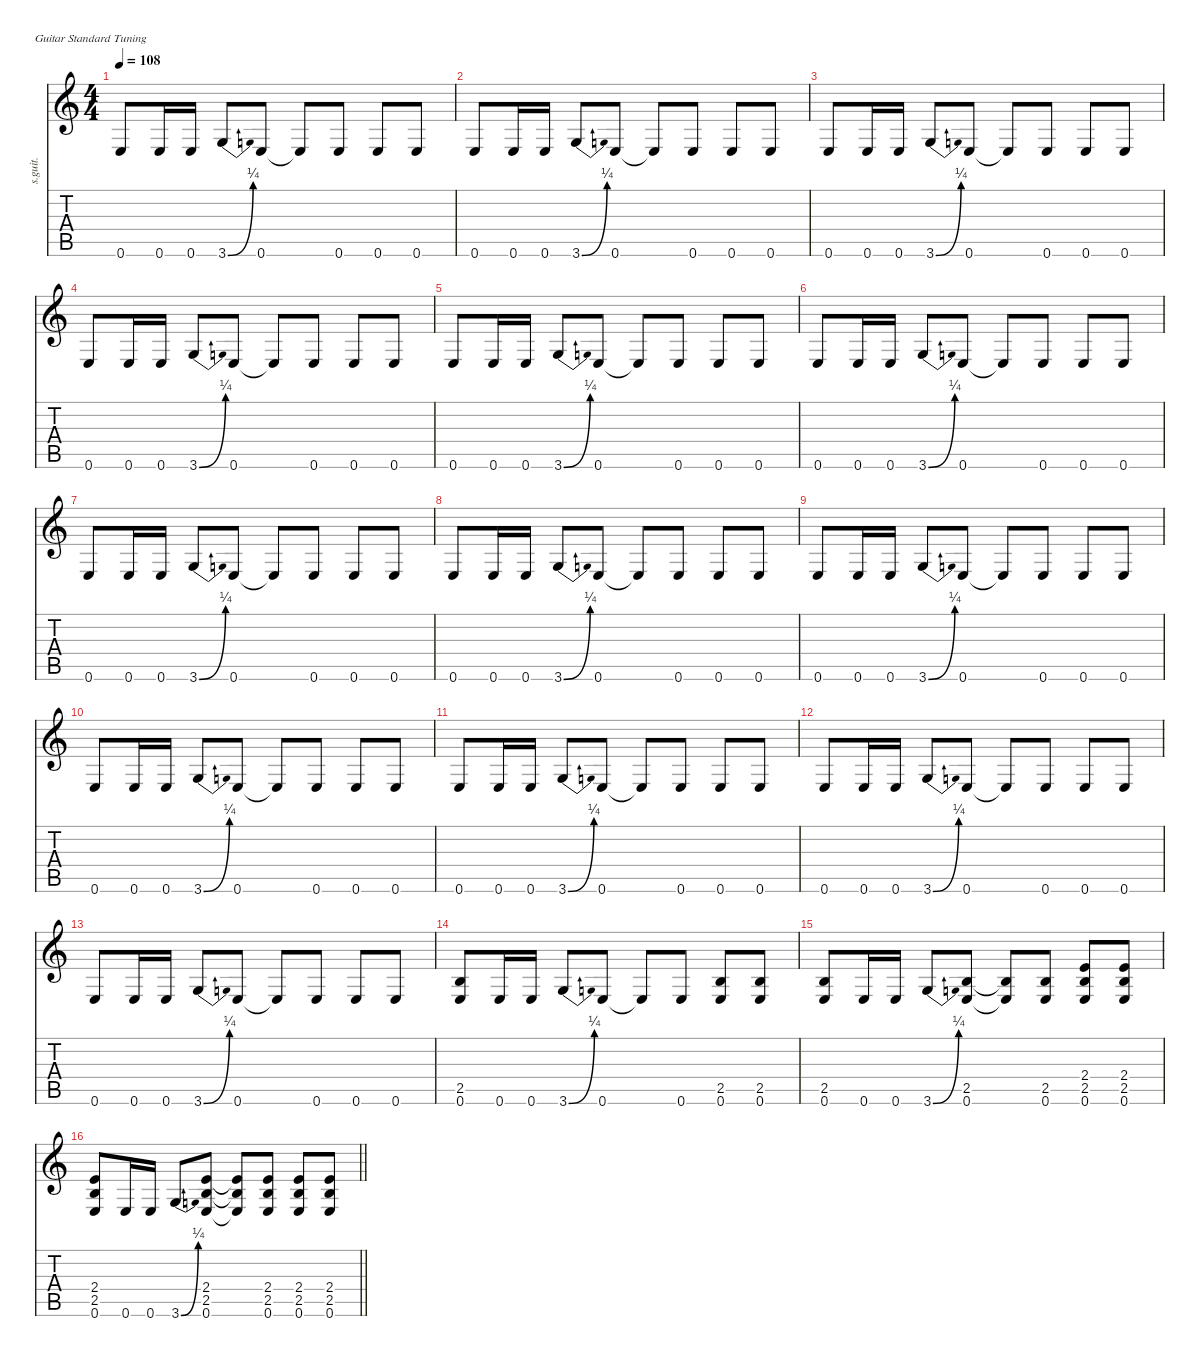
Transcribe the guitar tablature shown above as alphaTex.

\defaultSystemsLayout 4
\hideDynamics
\bracketExtendMode nobrackets
\otherSystemsTrackNameOrientation horizontal
\track ("Guitar (Larry Lee)" "s.guit.") {instrument acousticguitarsteel}
\staff {score tabs}
\tuning (E4 B3 G3 D3 A2 E2)
\ts (4 4)
\tempo 108
\clef g2
\ks c
0.6.8{dy f beam Up} 0.6.16{beam Up} 0.6.16{beam Up} 3.6{be (bend 0 0 30 1)}.8{beam Up} 0.6.8{beam Up} 0.6{t}.8{beam Up} 0.6.8{beam Up} 0.6.8{beam Up} 0.6.8{beam Up} |
0.6.8{beam Up} 0.6.16{beam Up} 0.6.16{beam Up} 3.6{be (bend 0 0 30 1)}.8{beam Up} 0.6.8{beam Up} 0.6{t}.8{beam Up} 0.6.8{beam Up} 0.6.8{beam Up} 0.6.8{beam Up} |
0.6.8{beam Up} 0.6.16{beam Up} 0.6.16{beam Up} 3.6{be (bend 0 0 30 1)}.8{beam Up} 0.6.8{beam Up} 0.6{t}.8{beam Up} 0.6.8{beam Up} 0.6.8{beam Up} 0.6.8{beam Up} |
0.6.8{beam Up} 0.6.16{beam Up} 0.6.16{beam Up} 3.6{be (bend 0 0 30 1)}.8{beam Up} 0.6.8{beam Up} 0.6{t}.8{beam Up} 0.6.8{beam Up} 0.6.8{beam Up} 0.6.8{beam Up} |
0.6.8{beam Up} 0.6.16{beam Up} 0.6.16{beam Up} 3.6{be (bend 0 0 30 1)}.8{beam Up} 0.6.8{beam Up} 0.6{t}.8{beam Up} 0.6.8{beam Up} 0.6.8{beam Up} 0.6.8{beam Up} |
0.6.8{beam Up} 0.6.16{beam Up} 0.6.16{beam Up} 3.6{be (bend 0 0 30 1)}.8{beam Up} 0.6.8{beam Up} 0.6{t}.8{beam Up} 0.6.8{beam Up} 0.6.8{beam Up} 0.6.8{beam Up} |
0.6.8{beam Up} 0.6.16{beam Up} 0.6.16{beam Up} 3.6{be (bend 0 0 30 1)}.8{beam Up} 0.6.8{beam Up} 0.6{t}.8{beam Up} 0.6.8{beam Up} 0.6.8{beam Up} 0.6.8{beam Up} |
0.6.8{beam Up} 0.6.16{beam Up} 0.6.16{beam Up} 3.6{be (bend 0 0 30 1)}.8{beam Up} 0.6.8{beam Up} 0.6{t}.8{beam Up} 0.6.8{beam Up} 0.6.8{beam Up} 0.6.8{beam Up} |
0.6.8{beam Up} 0.6.16{beam Up} 0.6.16{beam Up} 3.6{be (bend 0 0 30 1)}.8{beam Up} 0.6.8{beam Up} 0.6{t}.8{beam Up} 0.6.8{beam Up} 0.6.8{beam Up} 0.6.8{beam Up} |
0.6.8{beam Up} 0.6.16{beam Up} 0.6.16{beam Up} 3.6{be (bend 0 0 30 1)}.8{beam Up} 0.6.8{beam Up} 0.6{t}.8{beam Up} 0.6.8{beam Up} 0.6.8{beam Up} 0.6.8{beam Up} |
0.6.8{beam Up} 0.6.16{beam Up} 0.6.16{beam Up} 3.6{be (bend 0 0 30 1)}.8{beam Up} 0.6.8{beam Up} 0.6{t}.8{beam Up} 0.6.8{beam Up} 0.6.8{beam Up} 0.6.8{beam Up} |
0.6.8{beam Up} 0.6.16{beam Up} 0.6.16{beam Up} 3.6{be (bend 0 0 30 1)}.8{beam Up} 0.6.8{beam Up} 0.6{t}.8{beam Up} 0.6.8{beam Up} 0.6.8{beam Up} 0.6.8{beam Up} |
0.6.8{beam Up} 0.6.16{beam Up} 0.6.16{beam Up} 3.6{be (bend 0 0 30 1)}.8{beam Up} 0.6.8{beam Up} 0.6{t}.8{beam Up} 0.6.8{beam Up} 0.6.8{beam Up} 0.6.8{beam Up} |
(2.5 0.6).8{beam Up} 0.6.16{beam Up} 0.6.16{beam Up} 3.6{be (bend 0 0 30 1)}.8{beam Up} 0.6.8{beam Up} 0.6{t}.8{beam Up} 0.6.8{beam Up} (2.5 0.6).8{beam Up} (2.5 0.6).8{beam Up} |
(2.5 0.6).8{beam Up} 0.6.16{beam Up} 0.6.16{beam Up} 3.6{be (bend 0 0 30 1)}.8{beam Up} (2.5 0.6).8{beam Up} (2.5{t} 0.6{t}).8{beam Up} (2.5 0.6).8{beam Up} (2.4 2.5 0.6).8{beam Up} (2.4 2.5 0.6).8{beam Up} |
\barLineRight lightlight
(2.4 2.5 0.6).8{beam Up} 0.6.16{beam Up} 0.6.16{beam Up} 3.6{be (bend 0 0 30 1)}.8{beam Up} (2.4 2.5 0.6).8{beam Up} (2.4{t} 2.5{t} 0.6{t}).8{beam Up} (2.4 2.5 0.6).8{beam Up} (2.4 2.5 0.6).8{beam Up} (2.4 2.5 0.6).8{beam Up}
